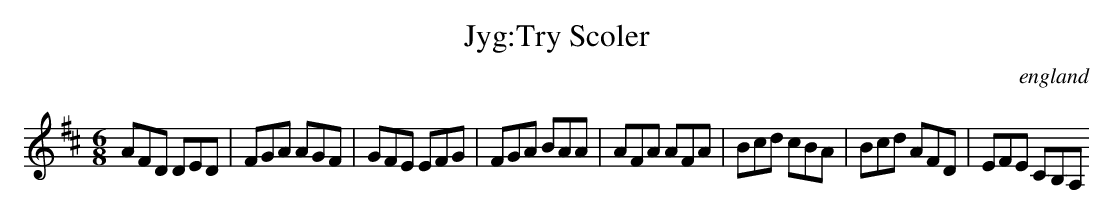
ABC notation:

X:1
T:Jyg:Try Scoler
O:england
M:6/8
L:1/8
K:D
AFD DED|FGA AGF|GFE EFG|FGA BAA|AFA AFA|Bcd cBA|Bcd AFD|EFE CB,A,
